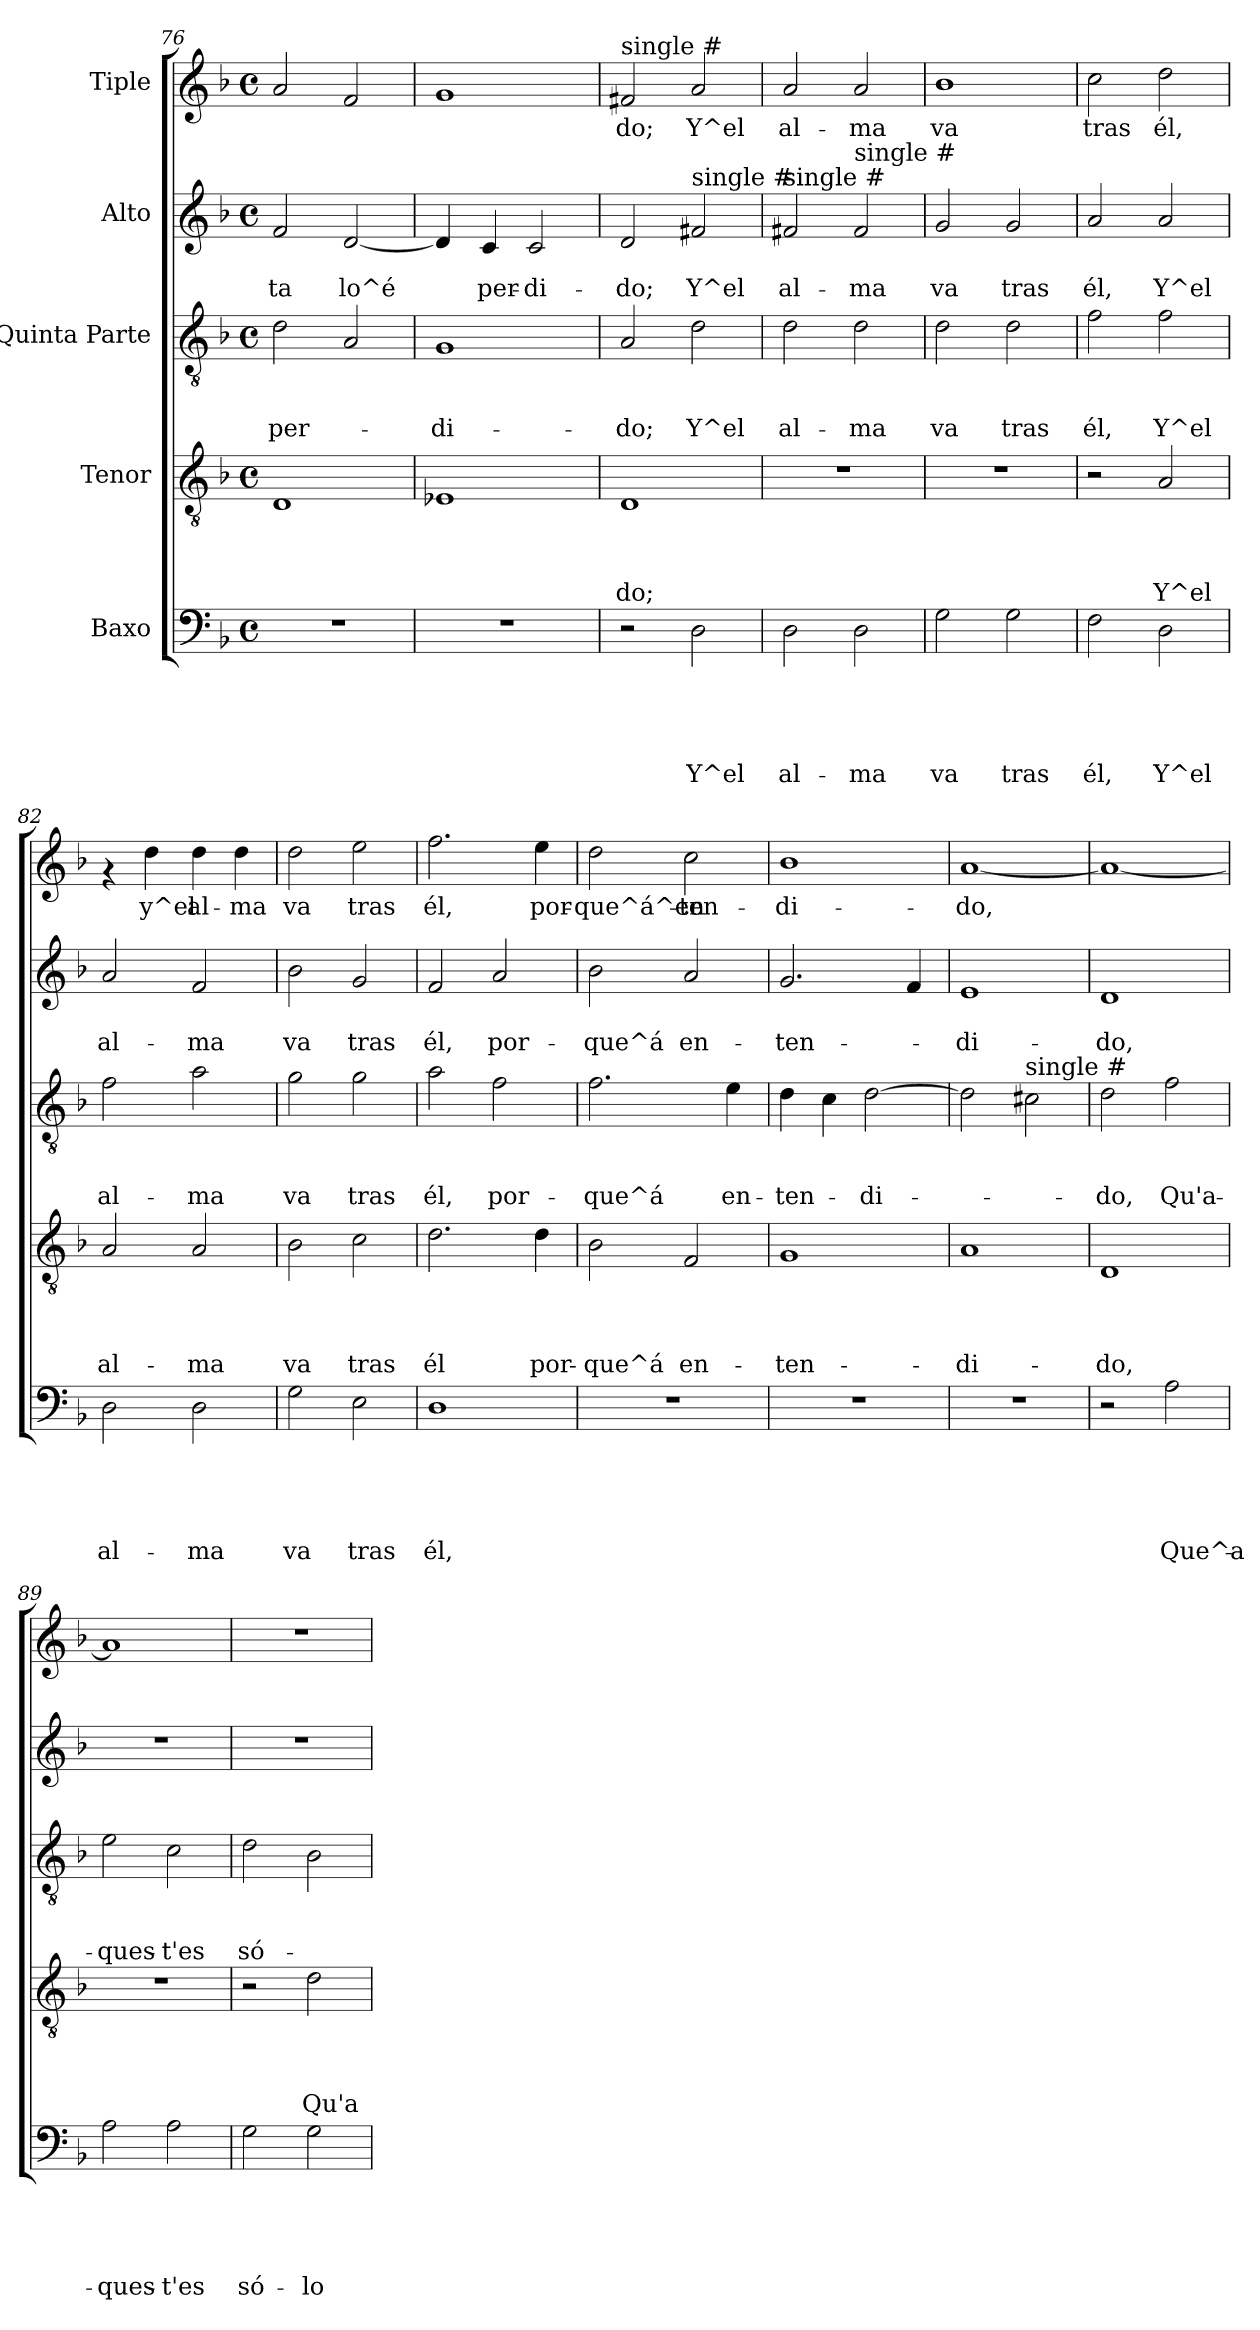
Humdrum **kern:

**kern	**text	**text	**text	**text	**text	**kern	**text	**text	**text	**text	**kern	**text	**text	**text	**kern	**text	**text	**kern	**text
*part5	*part5	*part5	*part5	*part5	*part5	*part4	*part4	*part4	*part4	*part4	*part3	*part3	*part3	*part3	*part2	*part2	*part2	*part1	*part1
*staff5	*staff5	*staff5	*staff5	*staff5	*staff5	*staff4	*staff4	*staff4	*staff4	*staff4	*staff3	*staff3	*staff3	*staff3	*staff2	*staff2	*staff2	*staff1	*staff1
*I"Baxo	*	*	*	*	*	*I"Tenor	*	*	*	*	*I"Quinta Parte	*	*	*	*I"Alto	*	*	*I"Tiple	*
*clefF4	*	*	*	*	*	*clefGv2	*	*	*	*	*clefGv2	*	*	*	*clefG2	*	*	*clefG2	*
*k[b-]	*	*	*	*	*	*k[b-]	*	*	*	*	*k[b-]	*	*	*	*k[b-]	*	*	*k[b-]	*
*F:	*	*	*	*	*	*F:	*	*	*	*	*F:	*	*	*	*F:	*	*	*F:	*
*M4/4	*	*	*	*	*	*M4/4	*	*	*	*	*M4/4	*	*	*	*M4/4	*	*	*M4/4	*
*met(c)	*	*	*	*	*	*met(c)	*	*	*	*	*met(c)	*	*	*	*met(c)	*	*	*met(c)	*
=76	=76	=76	=76	=76	=76	=76	=76	=76	=76	=76	=76	=76	=76	=76	=76	=76	=76	=76	=76
!	!	!	!	!	!	!	!	!	!	!	!	!	!	!LO:LY:b	!	!	!LO:LY:b	!	!
1r	.	.	.	.	.	1D	.	.	.	.	2d\	.	.	per-	2f/	.	-ta	2a/	.
!	!	!	!	!	!	!	!	!	!	!	!	!	!	!	!	!	!LO:LY:b	!	!
.	.	.	.	.	.	.	.	.	.	.	2A/	.	.	.	[<2d/	.	lo^é	2f/	.
=77	=77	=77	=77	=77	=77	=77	=77	=77	=77	=77	=77	=77	=77	=77	=77	=77	=77	=77	=77
!	!	!	!	!	!	!	!	!	!	!	!	!	!	!LO:LY:b	!	!	!	!	!
1r	.	.	.	.	.	1E-X	.	.	.	.	1G	.	.	-di-	4d/]	.	.	1g	.
!	!	!	!	!	!	!	!	!	!	!	!	!	!	!	!	!	!LO:LY:b	!	!
.	.	.	.	.	.	.	.	.	.	.	.	.	.	.	4c/	.	per-	.	.
!	!	!	!	!	!	!	!	!	!	!	!	!	!	!	!	!	!LO:LY:b	!	!
.	.	.	.	.	.	.	.	.	.	.	.	.	.	.	2c/	.	-di-	.	.
=78	=78	=78	=78	=78	=78	=78	=78	=78	=78	=78	=78	=78	=78	=78	=78	=78	=78	=78	=78
!	!	!	!	!	!	!	!	!	!	!	!	!	!	!	!	!	!	!LO:TX:a:t=single #	!
!	!	!	!	!	!	!	!	!	!	!LO:LY:b	!	!	!	!LO:LY:b	!	!	!LO:LY:b	!	!LO:LY:b
2r	.	.	.	.	.	1D	.	.	.	-do;	2A/	.	.	-do;	2d/	.	-do;	2f#/	-do;
!	!	!	!	!	!	!	!	!	!	!	!	!	!	!	!LO:TX:a:t=single #	!	!	!	!
!	!	!	!	!	!LO:LY:b	!	!	!	!	!	!	!	!	!LO:LY:b	!	!	!LO:LY:b	!	!LO:LY:b
2D\	.	.	.	.	Y^el	.	.	.	.	.	2d\	.	.	Y^el	2f#/	.	Y^el	2a/	Y^el
=79	=79	=79	=79	=79	=79	=79	=79	=79	=79	=79	=79	=79	=79	=79	=79	=79	=79	=79	=79
!	!	!	!	!	!	!	!	!	!	!	!	!	!	!	!LO:TX:a:t=single #	!	!	!	!
!	!	!	!	!	!LO:LY:b	!	!	!	!	!	!	!	!	!LO:LY:b	!	!	!LO:LY:b	!	!LO:LY:b
2D\	.	.	.	.	al-	1r	.	.	.	.	2d\	.	.	al-	2f#/	.	al-	2a/	al-
!	!	!	!	!	!	!	!	!	!	!	!	!	!	!	!LO:TX:a:t=single #	!	!	!	!
!	!	!	!	!	!LO:LY:b	!	!	!	!	!	!	!	!	!LO:LY:b	!	!	!LO:LY:b	!	!LO:LY:b
2D\	.	.	.	.	-ma	.	.	.	.	.	2d\	.	.	-ma	2f#/	.	-ma	2a/	-ma
!!LO:LB:g=z
=80	=80	=80	=80	=80	=80	=80	=80	=80	=80	=80	=80	=80	=80	=80	=80	=80	=80	=80	=80
!	!	!	!	!	!LO:LY:b	!	!	!	!	!	!	!	!	!LO:LY:b	!	!	!LO:LY:b	!	!LO:LY:b
2G\	.	.	.	.	va	1r	.	.	.	.	2d\	.	.	va	2g/	.	va	1b-	va
!	!	!	!	!	!LO:LY:b	!	!	!	!	!	!	!	!	!LO:LY:b	!	!	!LO:LY:b	!	!
2G\	.	.	.	.	tras	.	.	.	.	.	2d\	.	.	tras	2g/	.	tras	.	.
=81	=81	=81	=81	=81	=81	=81	=81	=81	=81	=81	=81	=81	=81	=81	=81	=81	=81	=81	=81
!	!	!	!	!	!LO:LY:b	!	!	!	!	!	!	!	!	!LO:LY:b	!	!	!LO:LY:b	!	!LO:LY:b
2F\	.	.	.	.	él,	2r	.	.	.	.	2f\	.	.	él,	2a/	.	él,	2cc\	tras
!	!	!	!	!	!LO:LY:b	!	!	!	!	!LO:LY:b	!	!	!	!LO:LY:b	!	!	!LO:LY:b	!	!LO:LY:b
2D\	.	.	.	.	Y^el	2A/	.	.	.	Y^el	2f\	.	.	Y^el	2a/	.	Y^el	2dd\	él,
=82	=82	=82	=82	=82	=82	=82	=82	=82	=82	=82	=82	=82	=82	=82	=82	=82	=82	=82	=82
!	!	!	!	!	!LO:LY:b	!	!	!	!	!LO:LY:b	!	!	!	!LO:LY:b	!	!	!LO:LY:b	!	!
2D\	.	.	.	.	al-	2A/	.	.	.	al-	2f\	.	.	al-	2a/	.	al-	4rf	.
!	!	!	!	!	!	!	!	!	!	!	!	!	!	!	!	!	!	!	!LO:LY:b
.	.	.	.	.	.	.	.	.	.	.	.	.	.	.	.	.	.	4dd\	y^el
!	!	!	!	!	!LO:LY:b	!	!	!	!	!LO:LY:b	!	!	!	!LO:LY:b	!	!	!LO:LY:b	!	!LO:LY:b
2D\	.	.	.	.	-ma	2A/	.	.	.	-ma	2a\	.	.	-ma	2f/	.	-ma	4dd\	al-
!	!	!	!	!	!	!	!	!	!	!	!	!	!	!	!	!	!	!	!LO:LY:b
.	.	.	.	.	.	.	.	.	.	.	.	.	.	.	.	.	.	4dd\	-ma
=83	=83	=83	=83	=83	=83	=83	=83	=83	=83	=83	=83	=83	=83	=83	=83	=83	=83	=83	=83
!	!	!	!	!	!LO:LY:b	!	!	!	!	!LO:LY:b	!	!	!	!LO:LY:b	!	!	!LO:LY:b	!	!LO:LY:b
2G\	.	.	.	.	va	2B-\	.	.	.	va	2g\	.	.	va	2b-\	.	va	2dd\	va
!	!	!	!	!	!LO:LY:b	!	!	!	!	!LO:LY:b	!	!	!	!LO:LY:b	!	!	!LO:LY:b	!	!LO:LY:b
2E\	.	.	.	.	tras	2c\	.	.	.	tras	2g\	.	.	tras	2g/	.	tras	2ee\	tras
=84	=84	=84	=84	=84	=84	=84	=84	=84	=84	=84	=84	=84	=84	=84	=84	=84	=84	=84	=84
!	!	!	!	!	!LO:LY:b	!	!	!	!	!LO:LY:b	!	!	!	!LO:LY:b	!	!	!LO:LY:b	!	!LO:LY:b
1D	.	.	.	.	él,	2.d\	.	.	.	él	2a\	.	.	él,	2f/	.	él,	2.ff\	él,
!	!	!	!	!	!	!	!	!	!	!	!	!	!	!LO:LY:b	!	!	!LO:LY:b	!	!
.	.	.	.	.	.	.	.	.	.	.	2f\	.	.	por-	2a/	.	por-	.	.
!	!	!	!	!	!	!	!	!	!	!LO:LY:b	!	!	!	!	!	!	!	!	!LO:LY:b
.	.	.	.	.	.	4d\	.	.	.	por-	.	.	.	.	.	.	.	4ee\	por-
=85	=85	=85	=85	=85	=85	=85	=85	=85	=85	=85	=85	=85	=85	=85	=85	=85	=85	=85	=85
!	!	!	!	!	!	!	!	!	!	!LO:LY:b	!	!	!	!LO:LY:b	!	!	!LO:LY:b	!	!LO:LY:b
1r	.	.	.	.	.	2B-\	.	.	.	-que^á	2.f\	.	.	-que^á	2b-\	.	-que^á	2dd\	-que^á^en-
!	!	!	!	!	!	!	!	!	!	!LO:LY:b	!	!	!	!	!	!	!LO:LY:b	!	!LO:LY:b
.	.	.	.	.	.	2F/	.	.	.	en-	.	.	.	.	2a/	.	en-	2cc\	-ten-
!	!	!	!	!	!	!	!	!	!	!	!	!	!	!LO:LY:b	!	!	!	!	!
.	.	.	.	.	.	.	.	.	.	.	4e\	.	.	en-	.	.	.	.	.
=86	=86	=86	=86	=86	=86	=86	=86	=86	=86	=86	=86	=86	=86	=86	=86	=86	=86	=86	=86
!	!	!	!	!	!	!	!	!	!	!LO:LY:b	!	!	!	!LO:LY:b	!	!	!LO:LY:b	!	!LO:LY:b
1r	.	.	.	.	.	1G	.	.	.	-ten-	4d\	.	.	-ten-	2.g/	.	-ten-	1b-	-di-
.	.	.	.	.	.	.	.	.	.	.	4c\	.	.	.	.	.	.	.	.
!	!	!	!	!	!	!	!	!	!	!	!	!	!	!LO:LY:b	!	!	!	!	!
.	.	.	.	.	.	.	.	.	.	.	[>2d\	.	.	-di-	.	.	.	.	.
.	.	.	.	.	.	.	.	.	.	.	.	.	.	.	4f/	.	.	.	.
=87	=87	=87	=87	=87	=87	=87	=87	=87	=87	=87	=87	=87	=87	=87	=87	=87	=87	=87	=87
!	!	!	!	!	!	!	!	!	!	!LO:LY:b	!	!	!	!	!	!	!LO:LY:b	!	!LO:LY:b
1r	.	.	.	.	.	1A	.	.	.	-di-	2d\]	.	.	.	1e	.	-di-	[<1a	-do,
!	!	!	!	!	!	!	!	!	!	!	!LO:TX:a:t=single #	!	!	!	!	!	!	!	!
.	.	.	.	.	.	.	.	.	.	.	2c#\	.	.	.	.	.	.	.	.
!!LO:PB:g=z
=88	=88	=88	=88	=88	=88	=88	=88	=88	=88	=88	=88	=88	=88	=88	=88	=88	=88	=88	=88
!	!	!	!	!	!	!	!	!	!	!LO:LY:b	!	!	!	!LO:LY:b	!	!	!LO:LY:b	!	!
2r	.	.	.	.	.	1D	.	.	.	-do,	2d\	.	.	-do,	1d	.	-do,	1a_	.
!	!	!	!	!	!LO:LY:b	!	!	!	!	!	!	!	!	!LO:LY:b	!	!	!	!	!
2A\	.	.	.	.	Que^a-	.	.	.	.	.	2f\	.	.	Qu'a-	.	.	.	.	.
=89	=89	=89	=89	=89	=89	=89	=89	=89	=89	=89	=89	=89	=89	=89	=89	=89	=89	=89	=89
!	!	!	!	!	!LO:LY:b	!	!	!	!	!	!	!	!	!LO:LY:b	!	!	!	!	!
2A\	.	.	.	.	-ques-	1r	.	.	.	.	2e\	.	.	-ques-	1r	.	.	1a]	.
!	!	!	!	!	!LO:LY:b	!	!	!	!	!	!	!	!	!LO:LY:b	!	!	!	!	!
2A\	.	.	.	.	-t'es	.	.	.	.	.	2c\	.	.	-t'es	.	.	.	.	.
=90	=90	=90	=90	=90	=90	=90	=90	=90	=90	=90	=90	=90	=90	=90	=90	=90	=90	=90	=90
!	!	!	!	!	!LO:LY:b	!	!	!	!	!	!	!	!	!LO:LY:b	!	!	!	!	!
2G\	.	.	.	.	só-	2r	.	.	.	.	2d\	.	.	só-	1r	.	.	1r	.
!	!	!	!	!	!LO:LY:b	!	!	!	!	!LO:LY:b	!	!	!	!	!	!	!	!	!
2G\	.	.	.	.	-lo	2d\	.	.	.	Qu'a-	2B-\	.	.	.	.	.	.	.	.
=	=	=	=	=	=	=	=	=	=	=	=	=	=	=	=	=	=	=	=
*-	*-	*-	*-	*-	*-	*-	*-	*-	*-	*-	*-	*-	*-	*-	*-	*-	*-	*-	*-
